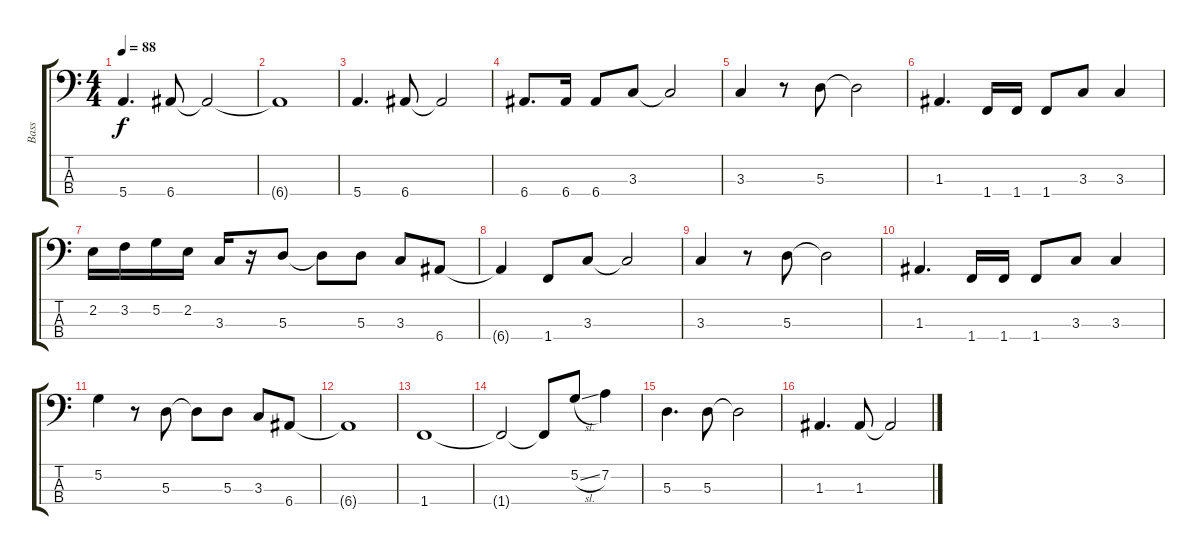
\track ("Bass" "Bass") {instrument electricbassfinger}
\staff {score tabs}
\tuning (G2 D2 A1 E1) {hide}
\ts (4 4)
\tempo 88
\clef f4
\ks c
5.4.4{d dy f} 6.4.8 6.4{t}.2 |
6.4{t}.1 |
5.4.4{d} 6.4.8 6.4{t}.2 |
6.4.8{d} 6.4.16 6.4.8 3.3.8 3.3{t}.2 |
3.3.4 r.8 5.3.8 5.3{t}.2 |
1.3.4{d} 1.4.16 1.4.16 1.4.8 3.3.8 3.3.4 |
2.2.16 3.2.16 5.2.16 2.2.16 3.3.16 r.16 5.3.8 5.3{t}.8 5.3.8 3.3.8 6.4.8 |
6.4{t}.4 1.4.8 3.3.8 3.3{t}.2 |
3.3.4 r.8 5.3.8 5.3{t}.2 |
1.3.4{d} 1.4.16 1.4.16 1.4.8 3.3.8 3.3.4 |
5.2.4 r.8 5.3.8 5.3{t}.8 5.3.8 3.3.8 6.4.8 |
6.4{t}.1 |
1.4.1 |
1.4{t}.2 1.4{t}.8 5.2{sl}.8 7.2.4 |
5.3.4{d} 5.3.8 5.3{t}.2 |
1.3.4{d} 1.3.8 1.3{t}.2
